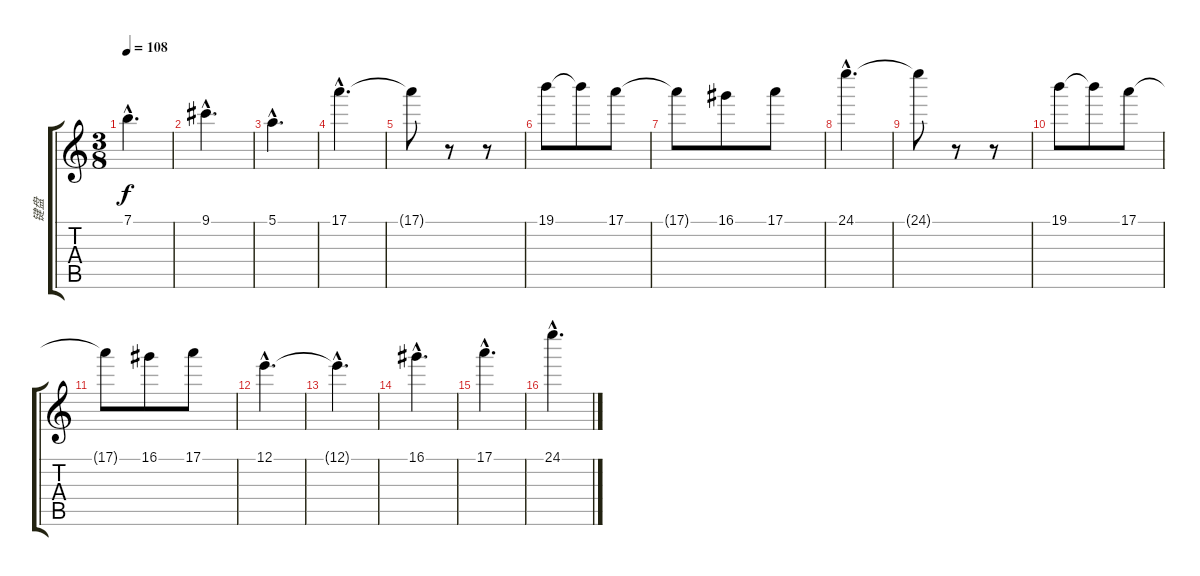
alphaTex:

\track ("键盘" "键盘") {instrument acousticguitarnylon}
\staff {score tabs}
\tuning (E4 B3 G3 D3 A2 E2) {hide}
\ts (3 8)
\tempo 108
\clef g2
\ks c
7.1{hac}.4{d dy f} |
9.1{hac}.4{d} |
5.1{hac}.4{d} |
17.1{hac}.4{d instrument synthstrings2} |
17.1{t}.8 r.8 r.8{instrument synthstrings2} |
19.1.8 19.1{t}.8 17.1.8 |
17.1{t}.8 16.1.8 17.1.8 |
24.1{hac}.4{d} |
24.1{t}.8 r.8 r.8 |
19.1.8 19.1{t}.8 17.1.8 |
17.1{t}.8 16.1.8 17.1.8 |
12.1{hac}.4{d} |
12.1{hac t}.4{d} |
16.1{hac}.4{d} |
17.1{hac}.4{d} |
24.1{hac}.4{d}
